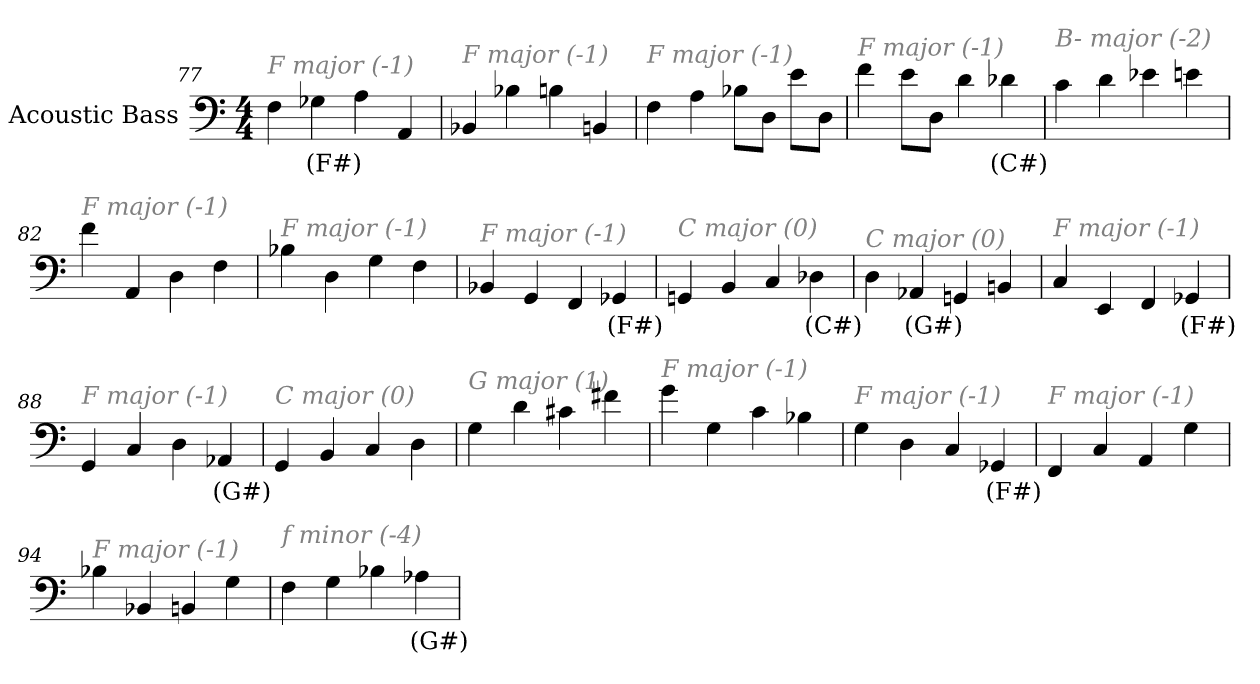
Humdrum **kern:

**kern	**text
*part1	*part1
*staff1	*staff1
*I"Acoustic Bass	*
*clefF4	*
*ITrd7c12	*
*k[]	*
*C:	*
*M4/4	*
=77	=77
!LO:TX:i:color=#808080:t=F major (-1)	!
4FF	.
4GG-Xi	(F#)
4AA	.
4AAA	.
=78	=78
!LO:TX:i:color=#808080:t=F major (-1)	!
4BBB-X	.
4BB-X	.
4BBn	.
4BBBn	.
=79	=79
!LO:TX:i:color=#808080:t=F major (-1)	!
4FF	.
4AA	.
8BB-XL	.
8DDJ	.
8EL	.
8DDJ	.
=80	=80
!LO:TX:i:color=#808080:t=F major (-1)	!
4F	.
8EL	.
8DDJ	.
4D	.
4D-Xi	(C#)
=81	=81
!LO:TX:i:color=#808080:t=B- major (-2)	!
4C	.
4D	.
4E-X	.
4En	.
=82	=82
!LO:TX:i:color=#808080:t=F major (-1)	!
4F	.
4AAA	.
4DD	.
4FF	.
=83	=83
!LO:TX:i:color=#808080:t=F major (-1)	!
4BB-X	.
4DD	.
4GG	.
4FF	.
=84	=84
!LO:TX:i:color=#808080:t=F major (-1)	!
4BBB-X	.
4GGG	.
4FFF	.
4GGG-Xi	(F#)
=85	=85
!LO:TX:i:color=#808080:t=C major (0)	!
4GGGn	.
4BBB	.
4CC	.
4DD-Xi	(C#)
=86	=86
!LO:TX:i:color=#808080:t=C major (0)	!
4DD	.
4AAA-Xi	(G#)
4GGGn	.
4BBBn	.
=87	=87
!LO:TX:i:color=#808080:t=F major (-1)	!
4CC	.
4EEE	.
4FFF	.
4GGG-Xi	(F#)
=88	=88
!LO:TX:i:color=#808080:t=F major (-1)	!
4GGG	.
4CC	.
4DD	.
4AAA-Xi	(G#)
=89	=89
!LO:TX:i:color=#808080:t=C major (0)	!
4GGG	.
4BBB	.
4CC	.
4DD	.
=90	=90
!LO:TX:i:color=#808080:t=G major (1)	!
4GG	.
4D	.
4C#X	.
4F#X	.
=91	=91
!LO:TX:i:color=#808080:t=F major (-1)	!
4G	.
4GG	.
4C	.
4BB-X	.
=92	=92
!LO:TX:i:color=#808080:t=F major (-1)	!
4GG	.
4DD	.
4CC	.
4GGG-Xi	(F#)
=93	=93
!LO:TX:i:color=#808080:t=F major (-1)	!
4FFF	.
4CC	.
4AAA	.
4GG	.
=94	=94
!LO:TX:i:color=#808080:t=F major (-1)	!
4BB-X	.
4BBB-X	.
4BBBn	.
4GG	.
=95	=95
!LO:TX:i:color=#808080:t=f minor (-4)	!
4FF	.
4GG	.
4BB-X	.
4AA-Xi	(G#)
=	=
*-	*-
